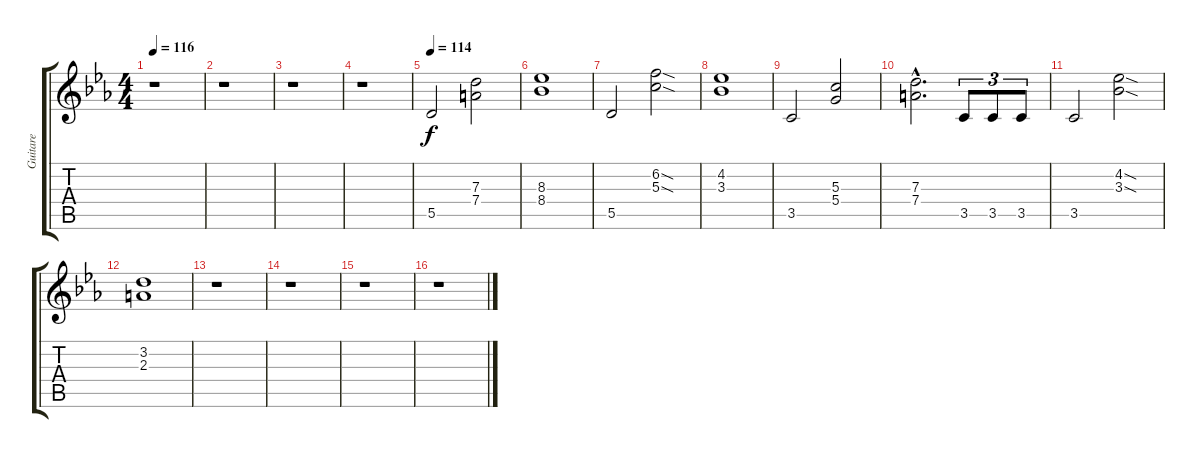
\track ("Guitare" "Guitare") {instrument distortionguitar}
\staff {score tabs}
\tuning (E4 B3 G3 D3 A2 E2) {hide}
\ts (4 4)
\tempo 116
\clef g2
\ks eb
r.1{dy f} |
r.1 |
r.1 |
r.1 |
\tempo 114
5.5.2 (7.3 7.4).2 |
(8.3 8.4).1 |
5.5.2 (6.2{sod} 5.3{sod}).2 |
(4.2 3.3).1 |
3.5.2 (5.3 5.4).2 |
(7.3{hac} 7.4{hac}).2{d} 3.5.8{tu (3 2)} 3.5.8{tu (3 2)} 3.5.8{tu (3 2)} |
3.5.2 (4.2{sod} 3.3{sod}).2 |
(3.2 2.3).1 |
r.1 |
r.1 |
r.1 |
r.1
